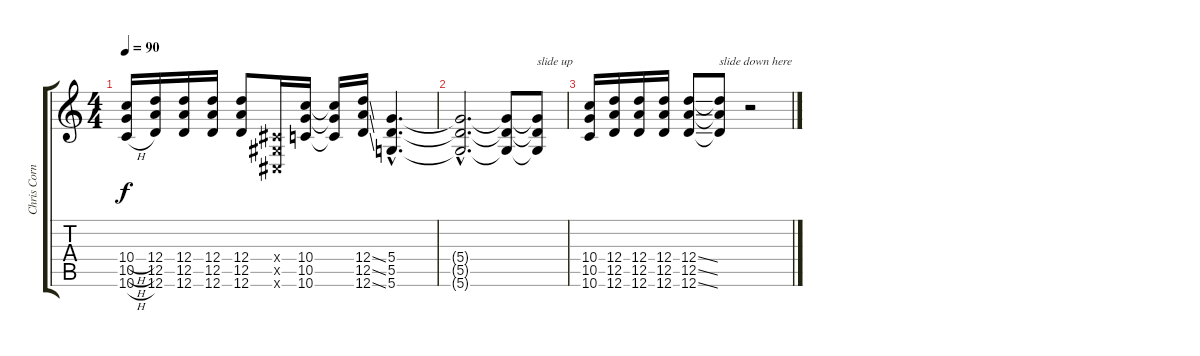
\track ("Chris Cornell" "Chris Corn") {instrument overdrivenguitar}
\staff {score tabs}
\tuning (E4 B3 G3 D3 A2 D2) {hide}
\ts (4 4)
\tempo 90
\clef g2
\ks c
(10.4{h} 10.5{h} 10.6{h}).16{dy f} (12.4 12.5 12.6).16 (12.4 12.5 12.6).16 (12.4 12.5 12.6).16 (12.4 12.5 12.6).8 (-1.4{x} -1.5{x} -1.6{x}).16 (10.4 10.5 10.6).16 (10.4{t} 10.5{t} 10.6{t}).16 (12.4{ss} 12.5{ss} 12.6{ss}).16 (5.4{hac} 5.5{hac} 5.6{hac}).4{d} |
(5.4{hac t} 5.5{hac t} 5.6{hac t}).2{d} (5.4{t} 5.5{t} 5.6{t}).8 (5.4{t} 5.5{t} 5.6{t}).8{txt "slide up"} |
(10.4 10.5 10.6).16 (12.4 12.5 12.6).16 (12.4 12.5 12.6).16 (12.4 12.5 12.6).16 (12.4{ss} 12.5{ss} 12.6{ss}).8 (12.4{t} 12.5{t} 12.6{t}).8{txt "slide down here"} r.2
